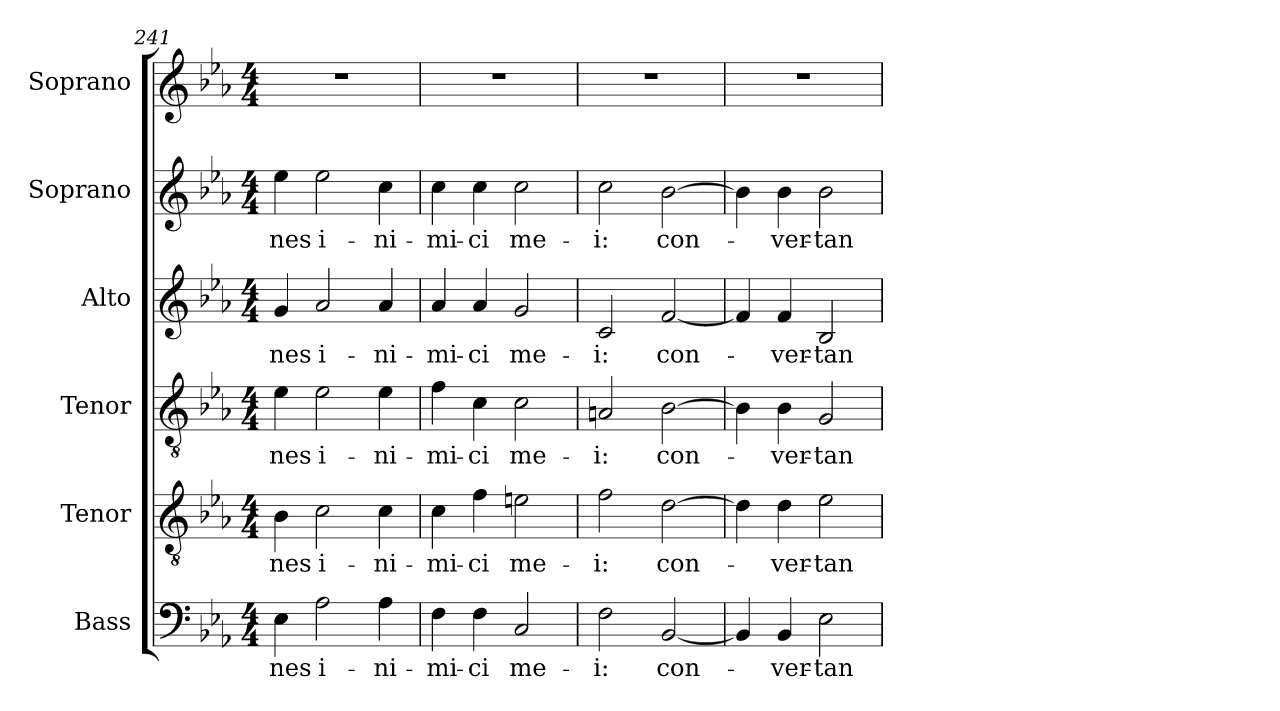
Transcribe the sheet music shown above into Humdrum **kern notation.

**kern	**text	**kern	**text	**kern	**text	**kern	**text	**kern	**text	**kern
*part6	*part6	*part5	*part5	*part4	*part4	*part3	*part3	*part2	*part2	*part1
*staff6	*staff6	*staff5	*staff5	*staff4	*staff4	*staff3	*staff3	*staff2	*staff2	*staff1
*I"Bass	*	*I"Tenor	*	*I"Tenor	*	*I"Alto	*	*I"Soprano	*	*I"Soprano
*I'B	*	*I'T	*	*I'T	*	*I'A	*	*I'S	*	*I'S
*clefF4	*	*clefGv2	*	*clefGv2	*	*clefG2	*	*clefG2	*	*clefG2
*	*	*ITrd7c12	*	*ITrd7c12	*	*	*	*	*	*
*k[b-e-a-]	*	*k[b-e-a-]	*	*k[b-e-a-]	*	*k[b-e-a-]	*	*k[b-e-a-]	*	*k[b-e-a-]
*E-:	*	*E-:	*	*E-:	*	*E-:	*	*E-:	*	*E-:
*M4/4	*	*M4/4	*	*M4/4	*	*M4/4	*	*M4/4	*	*M4/4
=241	=241	=241	=241	=241	=241	=241	=241	=241	=241	=241
!	!LO:LY:b:color=#000000	!	!	!	!	!	!	!	!	!
!	!	!	!LO:LY:b:color=#000000	!	!	!	!	!	!	!
!	!	!	!	!	!LO:LY:b:color=#000000	!	!	!	!	!
!	!	!	!	!	!	!	!LO:LY:b:color=#000000	!	!	!
!	!	!	!	!	!	!	!	!	!LO:LY:b:color=#000000	!
4E-i\	-nes	4BB-i\	-nes	4E-i\	-nes	4gi/	-nes	4ee-i\	-nes	1r
!	!LO:LY:b:color=#000000	!	!	!	!	!	!	!	!	!
!	!	!	!LO:LY:b:color=#000000	!	!	!	!	!	!	!
!	!	!	!	!	!LO:LY:b:color=#000000	!	!	!	!	!
!	!	!	!	!	!	!	!LO:LY:b:color=#000000	!	!	!
!	!	!	!	!	!	!	!	!	!LO:LY:b:color=#000000	!
2A-i\	i-	2Ci\	i-	2E-i\	i-	2a-i/	i-	2ee-i\	i-	.
!	!LO:LY:b:color=#000000	!	!	!	!	!	!	!	!	!
!	!	!	!LO:LY:b:color=#000000	!	!	!	!	!	!	!
!	!	!	!	!	!LO:LY:b:color=#000000	!	!	!	!	!
!	!	!	!	!	!	!	!LO:LY:b:color=#000000	!	!	!
!	!	!	!	!	!	!	!	!	!LO:LY:b:color=#000000	!
4A-i\	-ni-	4Ci\	-ni-	4E-i\	-ni-	4a-i/	-ni-	4cci\	-ni-	.
!!LO:PB:g=z
=242	=242	=242	=242	=242	=242	=242	=242	=242	=242	=242
!	!LO:LY:b:color=#000000	!	!	!	!	!	!	!	!	!
!	!	!	!LO:LY:b:color=#000000	!	!	!	!	!	!	!
!	!	!	!	!	!LO:LY:b:color=#000000	!	!	!	!	!
!	!	!	!	!	!	!	!LO:LY:b:color=#000000	!	!	!
!	!	!	!	!	!	!	!	!	!LO:LY:b:color=#000000	!
4Fi\	-mi-	4Ci\	-mi-	4Fi\	-mi-	4a-i/	-mi-	4cci\	-mi-	1r
!	!LO:LY:b:color=#000000	!	!	!	!	!	!	!	!	!
!	!	!	!LO:LY:b:color=#000000	!	!	!	!	!	!	!
!	!	!	!	!	!LO:LY:b:color=#000000	!	!	!	!	!
!	!	!	!	!	!	!	!LO:LY:b:color=#000000	!	!	!
!	!	!	!	!	!	!	!	!	!LO:LY:b:color=#000000	!
4Fi\	-ci	4Fi\	-ci	4Ci\	-ci	4a-i/	-ci	4cci\	-ci	.
!	!LO:LY:b:color=#000000	!	!	!	!	!	!	!	!	!
!	!	!	!LO:LY:b:color=#000000	!	!	!	!	!	!	!
!	!	!	!	!	!LO:LY:b:color=#000000	!	!	!	!	!
!	!	!	!	!	!	!	!LO:LY:b:color=#000000	!	!	!
!	!	!	!	!	!	!	!	!	!LO:LY:b:color=#000000	!
2Ci/	me-	2Eni\	me-	2Ci\	me-	2gi/	me-	2cci\	me-	.
=243	=243	=243	=243	=243	=243	=243	=243	=243	=243	=243
!	!LO:LY:b:color=#000000	!	!	!	!	!	!	!	!	!
!	!	!	!LO:LY:b:color=#000000	!	!	!	!	!	!	!
!	!	!	!	!	!LO:LY:b:color=#000000	!	!	!	!	!
!	!	!	!	!	!	!	!LO:LY:b:color=#000000	!	!	!
!	!	!	!	!	!	!	!	!	!LO:LY:b:color=#000000	!
2Fi\	-i:	2Fi\	-i:	2AAni/	-i:	2ci/	-i:	2cci\	-i:	1r
!	!LO:LY:b:color=#000000	!	!	!	!	!	!	!	!	!
!	!	!	!LO:LY:b:color=#000000	!	!	!	!	!	!	!
!	!	!	!	!	!LO:LY:b:color=#000000	!	!	!	!	!
!	!	!	!	!	!	!	!LO:LY:b:color=#000000	!	!	!
!	!	!	!	!	!	!	!	!	!LO:LY:b:color=#000000	!
[2BB-i/	con-	[2Di\	con-	[2BB-i\	con-	[2fi/	con-	[2b-i\	con-	.
=244	=244	=244	=244	=244	=244	=244	=244	=244	=244	=244
4BB-i/]	.	4Di\]	.	4BB-i\]	.	4fi/]	.	4b-i\]	.	1r
!	!LO:LY:b:color=#000000	!	!	!	!	!	!	!	!	!
!	!	!	!LO:LY:b:color=#000000	!	!	!	!	!	!	!
!	!	!	!	!	!LO:LY:b:color=#000000	!	!	!	!	!
!	!	!	!	!	!	!	!LO:LY:b:color=#000000	!	!	!
!	!	!	!	!	!	!	!	!	!LO:LY:b:color=#000000	!
4BB-i/	-ver-	4Di\	-ver-	4BB-i\	-ver-	4fi/	-ver-	4b-i\	-ver-	.
!	!LO:LY:b:color=#000000	!	!	!	!	!	!	!	!	!
!	!	!	!LO:LY:b:color=#000000	!	!	!	!	!	!	!
!	!	!	!	!	!LO:LY:b:color=#000000	!	!	!	!	!
!	!	!	!	!	!	!	!LO:LY:b:color=#000000	!	!	!
!	!	!	!	!	!	!	!	!	!LO:LY:b:color=#000000	!
2E-i\	-tan-	2E-i\	-tan-	2GGi/	-tan-	2B-i/	-tan-	2b-i\	-tan-	.
=	=	=	=	=	=	=	=	=	=	=
*-	*-	*-	*-	*-	*-	*-	*-	*-	*-	*-
